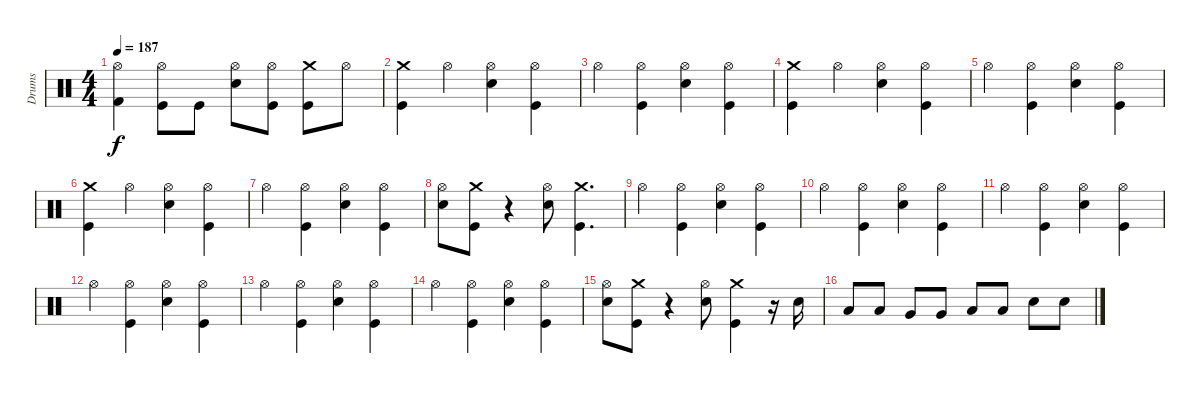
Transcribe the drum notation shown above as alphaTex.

\track ("Drums" "Drums") {instrument percussion}
\staff {score}
\articulation defaults
\ts (4 4)
\tempo 187
\clef neutral
\ks c
("Kick (hit) 2" "Hi-Hat (open)").4{dy f} ("Hi-Hat (open)" "Kick (hit)").8 "Kick (hit)".8 ("Hi-Hat (open)" "Electric Snare (hit)").8 ("Hi-Hat (open)" "Kick (hit)").8 ("Kick (hit)" "Crash medium (hit)").8 "Hi-Hat (open)".8 |
("Kick (hit)" "Crash medium (hit)").4 "Hi-Hat (open)".4 ("Hi-Hat (open)" "Electric Snare (hit)").4 ("Hi-Hat (open)" "Kick (hit)").4 |
"Hi-Hat (open)".4 ("Hi-Hat (open)" "Kick (hit)").4 ("Hi-Hat (open)" "Electric Snare (hit)").4 ("Hi-Hat (open)" "Kick (hit)").4 |
("Kick (hit)" "Crash medium (hit)").4 "Hi-Hat (open)".4 ("Hi-Hat (open)" "Electric Snare (hit)").4 ("Hi-Hat (open)" "Kick (hit)").4 |
"Hi-Hat (open)".4 ("Hi-Hat (open)" "Kick (hit)").4 ("Hi-Hat (open)" "Electric Snare (hit)").4 ("Hi-Hat (open)" "Kick (hit)").4 |
("Kick (hit)" "Crash medium (hit)").4 "Hi-Hat (open)".4 ("Hi-Hat (open)" "Electric Snare (hit)").4 ("Hi-Hat (open)" "Kick (hit)").4 |
"Hi-Hat (open)".4 ("Hi-Hat (open)" "Kick (hit)").4 ("Hi-Hat (open)" "Electric Snare (hit)").4 ("Hi-Hat (open)" "Kick (hit)").4 |
("Hi-Hat (open)" "Electric Snare (hit)").8 ("Kick (hit)" "Crash medium (hit)").8 r.4 ("Hi-Hat (open)" "Electric Snare (hit)").8 ("Kick (hit)" "Crash medium (hit)").4{d} |
"Hi-Hat (open)".4 ("Hi-Hat (open)" "Kick (hit)").4 ("Hi-Hat (open)" "Electric Snare (hit)").4 ("Hi-Hat (open)" "Kick (hit)").4 |
"Hi-Hat (open)".4 ("Hi-Hat (open)" "Kick (hit)").4 ("Hi-Hat (open)" "Electric Snare (hit)").4 ("Hi-Hat (open)" "Kick (hit)").4 |
"Hi-Hat (open)".4 ("Hi-Hat (open)" "Kick (hit)").4 ("Hi-Hat (open)" "Electric Snare (hit)").4 ("Hi-Hat (open)" "Kick (hit)").4 |
"Hi-Hat (open)".4 ("Hi-Hat (open)" "Kick (hit)").4 ("Hi-Hat (open)" "Electric Snare (hit)").4 ("Hi-Hat (open)" "Kick (hit)").4 |
"Hi-Hat (open)".4 ("Hi-Hat (open)" "Kick (hit)").4 ("Hi-Hat (open)" "Electric Snare (hit)").4 ("Hi-Hat (open)" "Kick (hit)").4 |
"Hi-Hat (open)".4 ("Hi-Hat (open)" "Kick (hit)").4 ("Hi-Hat (open)" "Electric Snare (hit)").4 ("Hi-Hat (open)" "Kick (hit)").4 |
("Hi-Hat (open)" "Electric Snare (hit)").8 ("Kick (hit)" "Crash medium (hit)").8 r.4 ("Hi-Hat (open)" "Electric Snare (hit)").8 ("Kick (hit)" "Crash medium (hit)").4 r.16 "Snare (hit) 2".16 |
"Low Tom (hit)".8 "Low Tom (hit)".8 "Very Low Tom (hit)".8 "Very Low Tom (hit)".8 "Low Floor Tom (hit)".8 "Low Floor Tom (hit)".8 "Electric Snare (hit)".8 "Electric Snare (hit)".8
